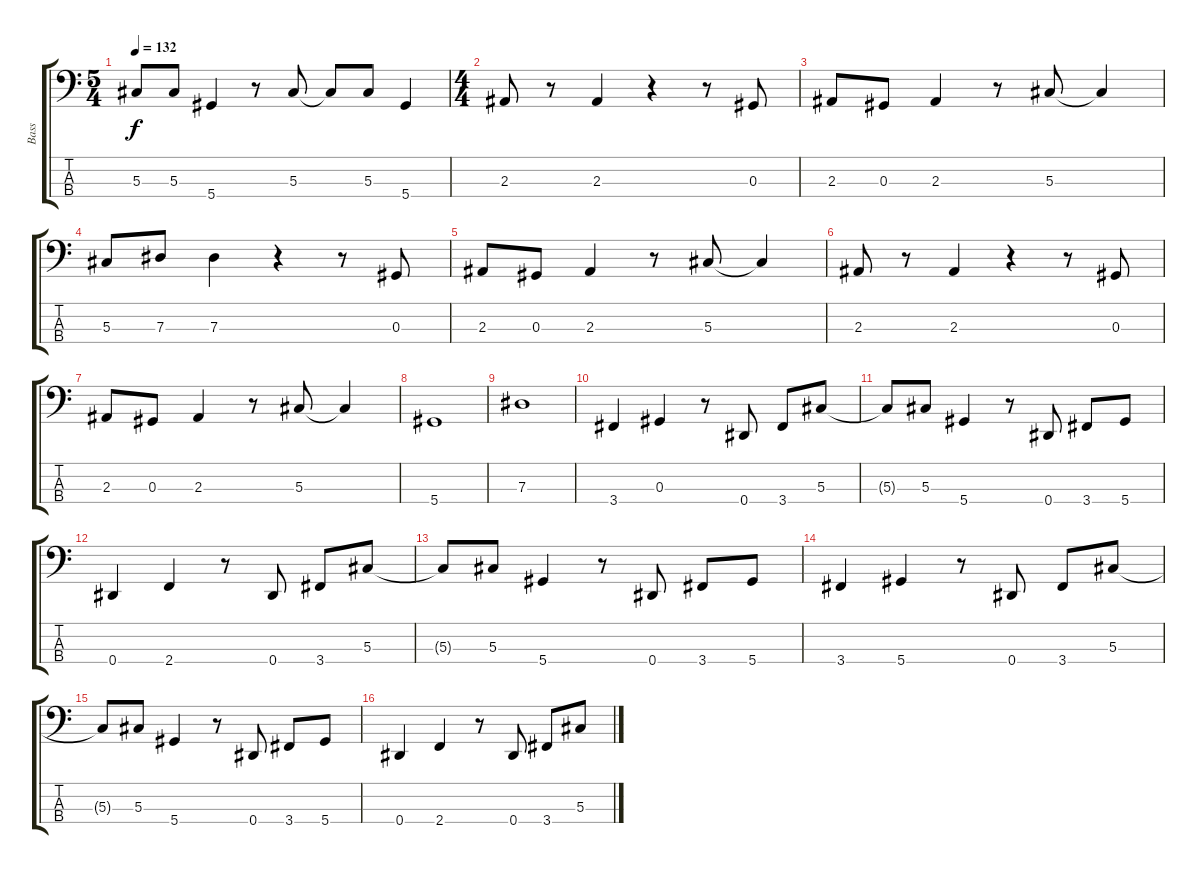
\track ("Bass" "Bass") {instrument electricbasspick}
\staff {score tabs}
\tuning (Gb2 Db2 Ab1 Eb1) {hide}
\ts (5 4)
\tempo 132
\clef f4
\ks c
5.3{t}.8{dy f} 5.3.8 5.4.4 r.8 5.3.8 5.3{t}.8 5.3.8 5.4.4 |
\ts (4 4)
2.3.8 r.8 2.3.4 r.4 r.8 0.3.8 |
2.3.8 0.3.8 2.3.4 r.8 5.3.8 5.3{t}.4 |
5.3.8 7.3.8 7.3.4 r.4 r.8 0.3.8 |
2.3.8 0.3.8 2.3.4 r.8 5.3.8 5.3{t}.4 |
2.3.8 r.8 2.3.4 r.4 r.8 0.3.8 |
2.3.8 0.3.8 2.3.4 r.8 5.3.8 5.3{t}.4 |
5.4.1 |
7.3.1 |
3.4.4 0.3.4 r.8 0.4.8 3.4.8 5.3.8 |
5.3{t}.8 5.3.8 5.4.4 r.8 0.4.8 3.4.8 5.4.8 |
0.4.4 2.4.4 r.8 0.4.8 3.4.8 5.3.8 |
5.3{t}.8 5.3.8 5.4.4 r.8 0.4.8 3.4.8 5.4.8 |
3.4.4 5.4.4 r.8 0.4.8 3.4.8 5.3.8 |
5.3{t}.8 5.3.8 5.4.4 r.8 0.4.8 3.4.8 5.4.8 |
0.4.4 2.4.4 r.8 0.4.8 3.4.8 5.3.8
